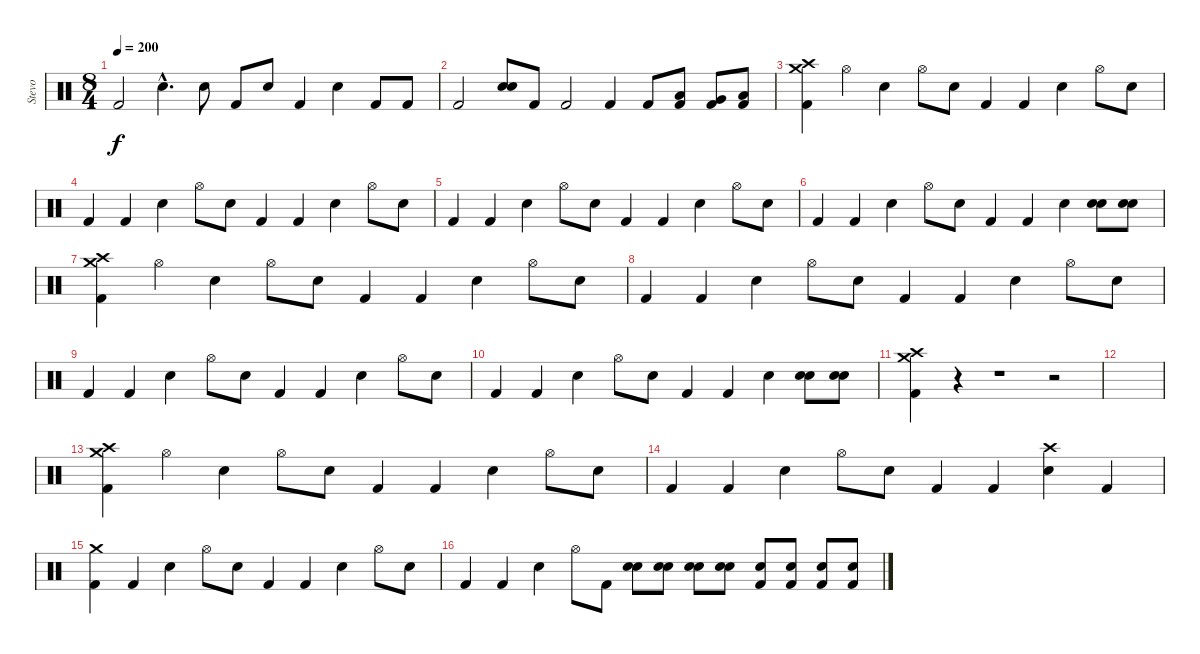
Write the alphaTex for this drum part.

\track ("Stevo " "Stevo ") {instrument percussion}
\staff {score}
\articulation defaults
\ts (8 4)
\tempo 200
\clef neutral
\ks c "Kick (hit) 2".2{dy f} "Electric Snare (hit)"{hac}.4{d} "Electric Snare (hit)".8 "Kick (hit) 2".8 "Electric Snare (hit)".8 "Kick (hit) 2".4 "Electric Snare (hit)".4 "Kick (hit) 2".8 "Kick (hit) 2".8
|
"Kick (hit) 2".2 ("Electric Snare (hit)" "Snare (hit) 2").8 "Kick (hit) 2".8 "Kick (hit) 2".2 "Kick (hit) 2".4 "Kick (hit) 2".8 ("Low Tom (hit)" "Kick (hit) 2").8 ("Very Low Tom (hit)" "Kick (hit) 2").8 ("Low Floor Tom (hit)" "Kick (hit) 2").8 |
("Crash high (hit)" "Kick (hit) 2" "Crash medium (hit)").4 "Hi-Hat (open)".4 "Electric Snare (hit)".4 "Hi-Hat (open)".8 "Electric Snare (hit)".8 "Kick (hit) 2".4 "Kick (hit) 2".4 "Electric Snare (hit)".4 "Hi-Hat (open)".8 "Electric Snare (hit)".8 |
"Kick (hit) 2".4 "Kick (hit) 2".4 "Electric Snare (hit)".4 "Hi-Hat (open)".8 "Electric Snare (hit)".8 "Kick (hit) 2".4 "Kick (hit) 2".4 "Electric Snare (hit)".4 "Hi-Hat (open)".8 "Electric Snare (hit)".8 |
"Kick (hit) 2".4 "Kick (hit) 2".4 "Electric Snare (hit)".4 "Hi-Hat (open)".8 "Electric Snare (hit)".8 "Kick (hit) 2".4 "Kick (hit) 2".4 "Electric Snare (hit)".4 "Hi-Hat (open)".8 "Electric Snare (hit)".8 |
"Kick (hit) 2".4 "Kick (hit) 2".4 "Electric Snare (hit)".4 "Hi-Hat (open)".8 "Electric Snare (hit)".8 "Kick (hit) 2".4 "Kick (hit) 2".4 "Electric Snare (hit)".4 ("Electric Snare (hit)" "Snare (hit) 2").8 ("Electric Snare (hit)" "Snare (hit) 2").8 |
("Crash high (hit)" "Kick (hit) 2" "Crash medium (hit)").4 "Hi-Hat (open)".4 "Electric Snare (hit)".4 "Hi-Hat (open)".8 "Electric Snare (hit)".8 "Kick (hit) 2".4 "Kick (hit) 2".4 "Electric Snare (hit)".4 "Hi-Hat (open)".8 "Electric Snare (hit)".8 |
"Kick (hit) 2".4 "Kick (hit) 2".4 "Electric Snare (hit)".4 "Hi-Hat (open)".8 "Electric Snare (hit)".8 "Kick (hit) 2".4 "Kick (hit) 2".4 "Electric Snare (hit)".4 "Hi-Hat (open)".8 "Electric Snare (hit)".8 |
"Kick (hit) 2".4 "Kick (hit) 2".4 "Electric Snare (hit)".4 "Hi-Hat (open)".8 "Electric Snare (hit)".8 "Kick (hit) 2".4 "Kick (hit) 2".4 "Electric Snare (hit)".4 "Hi-Hat (open)".8 "Electric Snare (hit)".8 |
"Kick (hit) 2".4 "Kick (hit) 2".4 "Electric Snare (hit)".4 "Hi-Hat (open)".8 "Electric Snare (hit)".8 "Kick (hit) 2".4 "Kick (hit) 2".4 "Electric Snare (hit)".4 ("Electric Snare (hit)" "Snare (hit) 2").8 ("Electric Snare (hit)" "Snare (hit) 2").8 |
("Crash high (hit)" "Kick (hit) 2" "Crash medium (hit)").4 r.4 r.1 r.2 |
|
("Crash high (hit)" "Kick (hit) 2" "Crash medium (hit)").4 "Hi-Hat (open)".4 "Electric Snare (hit)".4 "Hi-Hat (open)".8 "Electric Snare (hit)".8 "Kick (hit) 2".4 "Kick (hit) 2".4 "Electric Snare (hit)".4 "Hi-Hat (open)".8 "Electric Snare (hit)".8 |
"Kick (hit) 2".4 "Kick (hit) 2".4 "Electric Snare (hit)".4 "Hi-Hat (open)".8 "Electric Snare (hit)".8 "Kick (hit) 2".4 "Kick (hit) 2".4 ("Electric Snare (hit)" "Crash high (hit)").4 "Kick (hit) 2".4 |
("Kick (hit) 2" "Crash medium (hit)").4 "Kick (hit) 2".4 "Electric Snare (hit)".4 "Hi-Hat (open)".8 "Electric Snare (hit)".8 "Kick (hit) 2".4 "Kick (hit) 2".4 "Electric Snare (hit)".4 "Hi-Hat (open)".8 "Electric Snare (hit)".8 |
"Kick (hit) 2".4 "Kick (hit) 2".4 "Electric Snare (hit)".4 "Hi-Hat (open)".8 "Kick (hit) 2".8 ("Electric Snare (hit)" "Electric Snare (hit)").8 ("Electric Snare (hit)" "Electric Snare (hit)").8 ("Electric Snare (hit)" "Electric Snare (hit)").8 ("Electric Snare (hit)" "Electric Snare (hit)").8 ("Snare (hit) 2" "Kick (hit) 2").8 ("Snare (hit) 2" "Kick (hit) 2").8 ("Snare (hit) 2" "Kick (hit) 2").8 ("Snare (hit) 2" "Kick (hit) 2").8
